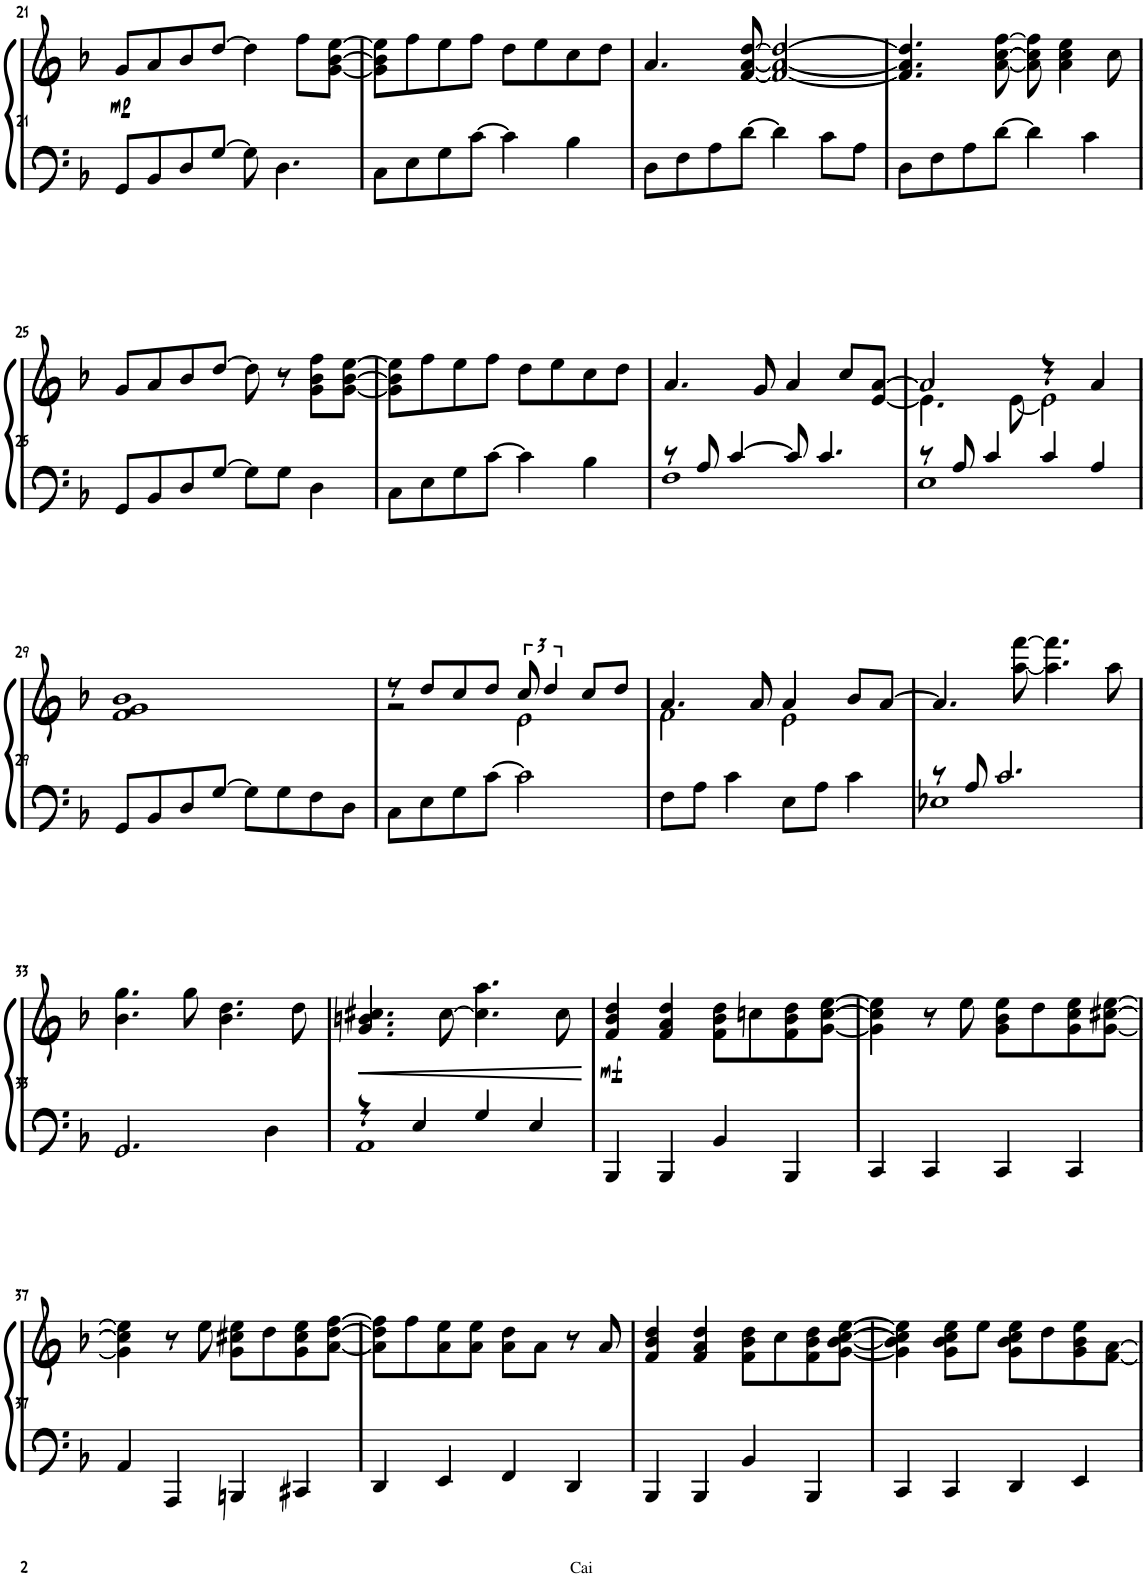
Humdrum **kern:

**kern	**kern	**dynam
*part1	*part1	*part1
*staff2	*staff1	*staff1/2
*I"Piano	*	*
*I'Pno.	*	*
!!LO:PB:g=z
*clefF4	*clefG2	*
*k[b-]	*k[b-]	*
*M4/4	*M4/4	*
=21	=21	=21
!	!	!LO:DY:b
8GG/L	8g/L	mp
8BB-/	8a/	.
8D/	8b-/	.
[8G/J	[8dd/J	.
8G\]	4dd\]	.
4.D\	.	.
.	8ff\L	.
.	[8g\ [8b-\ [8ee\J	.
=22	=22	=22
8C\L	8g\] 8b-\] 8ee\]L	.
8E\	8ff\	.
8G\	8ee\	.
[8c\J	8ff\J	.
4c\]	8dd\L	.
.	8ee\	.
4B-\	8cc\	.
.	8dd\J	.
=23	=23	=23
8D\L	4.a/	.
8F\	.	.
8A\	.	.
[8d\J	[8f/ [8a/ [8dd/	.
4d\]	2f/_ 2a/_ 2dd/_	.
8c\L	.	.
8A\J	.	.
=24	=24	=24
8D\L	4.f/] 4.a/] 4.dd/]	.
8F\	.	.
8A\	.	.
[8d\J	[8a\ [8cc\ [8ff\	.
4d\]	8a\] 8cc\] 8ff\]	.
.	4a\ 4cc\ 4ee\	.
4c\	.	.
.	8cc\	.
!!LO:LB:g=z
=25	=25	=25
8GG/L	8g/L	.
8BB-/	8a/	.
8D/	8b-/	.
[8G/J	[8dd/J	.
8G\L]	8dd\]	.
8G\J	8r	.
4D\	8g\ 8b-\ 8ff\L	.
.	[8g\ [8b-\ [8ee\J	.
=26	=26	=26
8C\L	8g\] 8b-\] 8ee\]L	.
8E\	8ff\	.
8G\	8ee\	.
[8c\J	8ff\J	.
4c\]	8dd\L	.
.	8ee\	.
4B-\	8cc\	.
.	8dd\J	.
=27	=27	=27
*^	*	*
8r	1F	4.a/	.
8A/	.	.	.
[4c/	.	.	.
.	.	8g/	.
8c/]	.	4a/	.
4.c/	.	.	.
.	.	8cc/L	.
.	.	[8e/ [8a/J	.
=28	=28	=28	=28
*	*	*^	*
8r	1E	2a/]	4.e\]	.
8A/	.	.	.	.
4c/	.	.	.	.
.	.	.	[8e\	.
4c/	.	4r	2e\]	.
4A/	.	4a/	.	.
*v	*v	*	*	*
*	*v	*v	*
!!LO:LB:g=z
=29	=29	=29
8GG/L	1f 1g 1b-	.
8BB-/	.	.
8D/	.	.
[8G/J	.	.
8G\L]	.	.
8G\	.	.
8F\	.	.
8D\J	.	.
=30	=30	=30
*	*^	*
8C\L	8r	2r	.
8E\	8dd/L	.	.
8G\	8cc/	.	.
[8c\J	8dd/J	.	.
2c\]	12cc/	2e\	.
.	6dd/	.	.
.	8cc/L	.	.
.	8dd/J	.	.
=31	=31	=31	=31
8F\L	4.a/	2f\	.
8A\J	.	.	.
4c\	.	.	.
.	8a/	.	.
8E\L	4a/	2e\	.
8A\J	.	.	.
4c\	8b-/L	.	.
.	[8a/J	.	.
*	*v	*v	*
=32	=32	=32
*^	*	*
8r	1E-X	4.a/]	.
8A/	.	.	.
2.c/	.	.	.
.	.	[8aa\ [8fff\	.
.	.	4.aa\] 4.fff\]	.
.	.	8aa\	.
*v	*v	*	*
!!LO:LB:g=z
=33	=33	=33
2.GG/	4.b-\ 4.gg\	.
.	8gg\	.
.	4.b-\ 4.dd\	.
4D\	.	.
.	8dd\	.
=34	=34	=34
*^	*	*
!	!	!	!LO:HP:b
4r	1AA	4.g/ 4.bn/ 4.cc#X/	<
4E/	.	.	.
.	.	[8cc#\	.
4G/	.	4.cc#\] 4.aa\	.
4E/	.	.	.
.	.	8cc#\	.
*v	*v	*	*
.	.	[
=35	=35	=35
!	!	!LO:DY:b
4BBB-/	4f/ 4b-/ 4dd/	mf
4BBB-/	4f/ 4a/ 4dd/	.
4BB-/	8f\ 8b-\ 8dd\L	.
.	8ccn\	.
4BBB-/	8f\ 8b-\ 8dd\	.
.	[8g\ [8cc\ [8ee\J	.
=36	=36	=36
4CC/	4g\] 4cc\] 4ee\]	.
4CC/	8r	.
.	8ee\	.
4CC/	8g\ 8b-\ 8ee\L	.
.	8dd\	.
4CC/	8g\ 8cc\ 8ee\	.
.	[8g\ [8cc#X\ [8ee\J	.
!!LO:LB:g=z
=37	=37	=37
4AA/	4g\] 4cc#\] 4ee\]	.
4AAA/	8r	.
.	8ee\	.
4BBBn/	8g\ 8cc#X\ 8ee\L	.
.	8dd\	.
4CC#X/	8g\ 8cc#\ 8ee\	.
.	[8a\ [8dd\ [8ff\J	.
=38	=38	=38
4DD/	8a\] 8dd\] 8ff\]L	.
.	8ff\	.
4EE/	8a\ 8ee\	.
.	8a\ 8ee\J	.
4FF/	8a\ 8dd\L	.
.	8a\J	.
4DD/	8r	.
.	8a/	.
=39	=39	=39
4BBB-/	4f/ 4b-/ 4dd/	.
4BBB-/	4f/ 4a/ 4dd/	.
4BB-/	8f\ 8b-\ 8dd\L	.
.	8cc\	.
4BBB-/	8f\ 8b-\ 8dd\	.
.	[8g\ [8b-\ [8cc\ [8ee\J	.
=40	=40	=40
4CC/	4g\] 4b-\] 4cc\] 4ee\]	.
4CC/	8g\ 8b-\ 8cc\ 8ee\L	.
.	8ee\J	.
4DD/	8g\ 8b-\ 8cc\ 8ee\L	.
.	8dd\	.
4EE/	8g\ 8b-\ 8ee\	.
.	[8f\ [8a\J	.
=	=	=
*-	*-	*-
